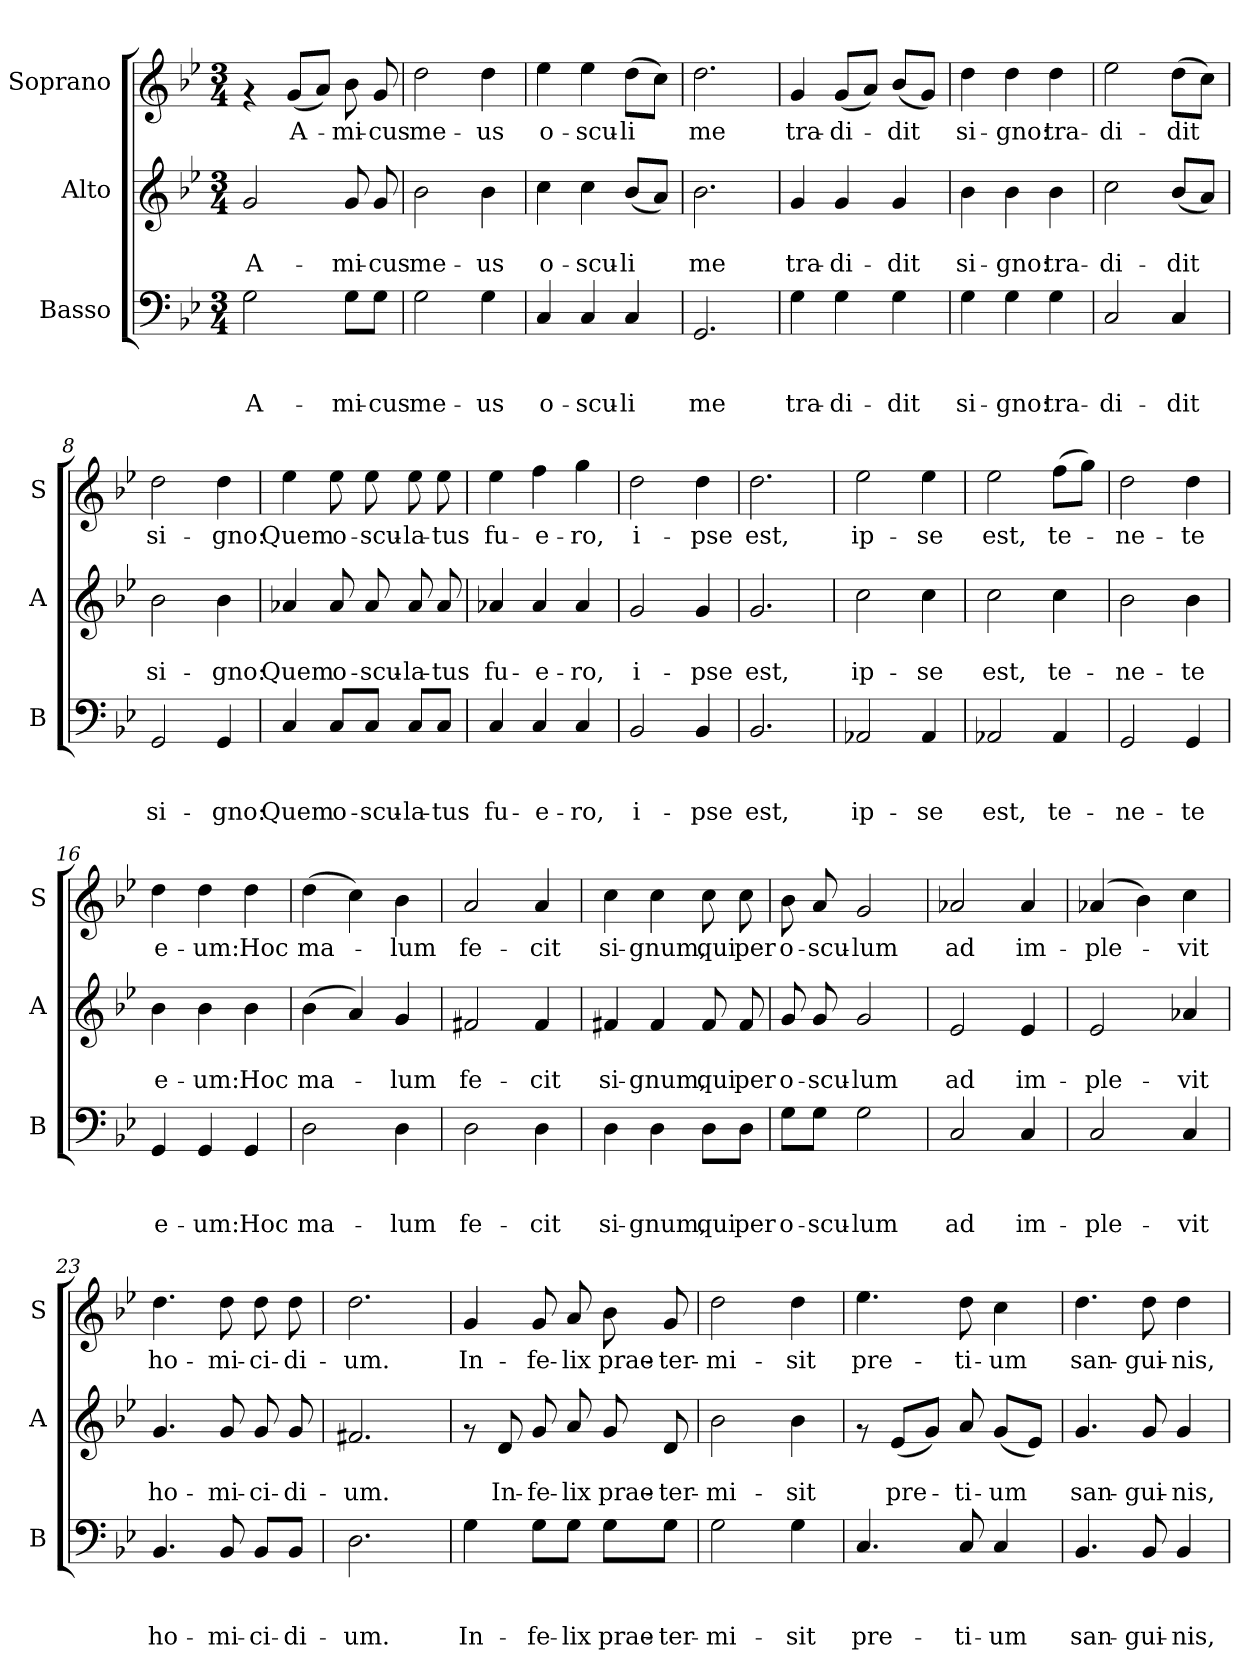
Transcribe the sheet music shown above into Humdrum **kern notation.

**kern	**text	**text	**text	**kern	**text	**text	**kern	**text
*part3	*part3	*part3	*part3	*part2	*part2	*part2	*part1	*part1
*staff3	*staff3	*staff3	*staff3	*staff2	*staff2	*staff2	*staff1	*staff1
*I"Basso	*	*	*	*I"Alto	*	*	*I"Soprano	*
*I'B	*	*	*	*I'A	*	*	*I'S	*
*clefF4	*	*	*	*clefG2	*	*	*clefG2	*
*k[b-e-]	*	*	*	*k[b-e-]	*	*	*k[b-e-]	*
*B-:	*	*	*	*B-:	*	*	*B-:	*
*M3/4	*	*	*	*M3/4	*	*	*M3/4	*
=1	=1	=1	=1	=1	=1	=1	=1	=1
!	!	!	!LO:LY:b	!	!	!LO:LY:b	!	!
2G\	.	.	A-	2g/	.	A-	4rf	.
!	!	!	!	!	!	!	!	!LO:LY:b
.	.	.	.	.	.	.	(<8g/L	A-
.	.	.	.	.	.	.	8a/J)	.
!	!	!	!LO:LY:b	!	!	!LO:LY:b	!	!LO:LY:b
8G\L	.	.	-mi-	8g/	.	-mi-	8b-\	-mi-
!	!	!	!LO:LY:b	!	!	!LO:LY:b	!	!LO:LY:b
8G\J	.	.	-cus	8g/	.	-cus	8g/	-cus
=2	=2	=2	=2	=2	=2	=2	=2	=2
!	!	!	!LO:LY:b	!	!	!LO:LY:b	!	!LO:LY:b
2G\	.	.	me-	2b-\	.	me-	2dd\	me-
!	!	!	!LO:LY:b	!	!	!LO:LY:b	!	!LO:LY:b
4G\	.	.	-us	4b-\	.	-us	4dd\	-us
=3	=3	=3	=3	=3	=3	=3	=3	=3
!	!	!	!LO:LY:b	!	!	!LO:LY:b	!	!LO:LY:b
4C/	.	.	o-	4cc\	.	o-	4ee-\	o-
!	!	!	!LO:LY:b	!	!	!LO:LY:b	!	!LO:LY:b
4C/	.	.	-scu-	4cc\	.	-scu-	4ee-\	-scu-
!	!	!	!LO:LY:b	!	!	!LO:LY:b	!	!LO:LY:b
4C/	.	.	-li	(<8b-/L	.	-li	(>8dd\L	-li
.	.	.	.	8a/J)	.	.	8cc\J)	.
=4	=4	=4	=4	=4	=4	=4	=4	=4
!	!	!	!LO:LY:b	!	!	!LO:LY:b	!	!LO:LY:b
2.GG/	.	.	me	2.b-\	.	me	2.dd\	me
!!LO:LB:g=z
=5	=5	=5	=5	=5	=5	=5	=5	=5
!	!	!	!LO:LY:b	!	!	!LO:LY:b	!	!LO:LY:b
4G\	.	.	tra-	4g/	.	tra-	4g/	tra-
!	!	!	!LO:LY:b	!	!	!LO:LY:b	!	!LO:LY:b
4G\	.	.	-di-	4g/	.	-di-	(<8g/L	-di-
.	.	.	.	.	.	.	8a/J)	.
!	!	!	!LO:LY:b	!	!	!LO:LY:b	!	!LO:LY:b
4G\	.	.	-dit	4g/	.	-dit	(<8b-/L	-dit
.	.	.	.	.	.	.	8g/J)	.
=6	=6	=6	=6	=6	=6	=6	=6	=6
!	!	!	!LO:LY:b	!	!	!LO:LY:b	!	!LO:LY:b
4G\	.	.	si-	4b-\	.	si-	4dd\	si-
!	!	!	!LO:LY:b	!	!	!LO:LY:b	!	!LO:LY:b
4G\	.	.	-gno:	4b-\	.	-gno:	4dd\	-gno:
!	!	!	!LO:LY:b	!	!	!LO:LY:b	!	!LO:LY:b
4G\	.	.	tra-	4b-\	.	tra-	4dd\	tra-
=7	=7	=7	=7	=7	=7	=7	=7	=7
!	!	!	!LO:LY:b	!	!	!LO:LY:b	!	!LO:LY:b
2C/	.	.	-di-	2cc\	.	-di-	2ee-\	-di-
!	!	!	!LO:LY:b	!	!	!LO:LY:b	!	!LO:LY:b
4C/	.	.	-dit	(<8b-/L	.	-dit	(>8dd\L	-dit
.	.	.	.	8a/J)	.	.	8cc\J)	.
=8	=8	=8	=8	=8	=8	=8	=8	=8
!	!	!	!LO:LY:b	!	!	!LO:LY:b	!	!LO:LY:b
2GG/	.	.	si-	2b-\	.	si-	2dd\	si-
!	!	!	!LO:LY:b	!	!	!LO:LY:b	!	!LO:LY:b
4GG/	.	.	-gno:	4b-\	.	-gno:	4dd\	-gno:
!!LO:LB:g=z
=9	=9	=9	=9	=9	=9	=9	=9	=9
!	!	!	!LO:LY:b	!	!	!LO:LY:b	!	!LO:LY:b
4C/	.	.	Quem	4a-X/	.	Quem	4ee-\	Quem
!	!	!	!LO:LY:b	!	!	!LO:LY:b	!	!LO:LY:b
8C/L	.	.	o-	8a-/	.	o-	8ee-\	o-
!	!	!	!LO:LY:b	!	!	!LO:LY:b	!	!LO:LY:b
8C/J	.	.	-scu-	8a-/	.	-scu-	8ee-\	-scu-
!	!	!	!LO:LY:b	!	!	!LO:LY:b	!	!LO:LY:b
8C/L	.	.	-la-	8a-/	.	-la-	8ee-\	-la-
!	!	!	!LO:LY:b	!	!	!LO:LY:b	!	!LO:LY:b
8C/J	.	.	-tus	8a-/	.	-tus	8ee-\	-tus
=10	=10	=10	=10	=10	=10	=10	=10	=10
!	!	!	!LO:LY:b	!	!	!LO:LY:b	!	!LO:LY:b
4C/	.	.	fu-	4a-X/	.	fu-	4ee-\	fu-
!	!	!	!LO:LY:b	!	!	!LO:LY:b	!	!LO:LY:b
4C/	.	.	-e-	4a-/	.	-e-	4ff\	-e-
!	!	!	!LO:LY:b	!	!	!LO:LY:b	!	!LO:LY:b
4C/	.	.	-ro,	4a-/	.	-ro,	4gg\	-ro,
=11	=11	=11	=11	=11	=11	=11	=11	=11
!	!	!	!LO:LY:b	!	!	!LO:LY:b	!	!LO:LY:b
2BB-/	.	.	i-	2g/	.	i-	2dd\	i-
!	!	!	!LO:LY:b	!	!	!LO:LY:b	!	!LO:LY:b
4BB-/	.	.	-pse	4g/	.	-pse	4dd\	-pse
=12	=12	=12	=12	=12	=12	=12	=12	=12
!	!	!	!LO:LY:b	!	!	!LO:LY:b	!	!LO:LY:b
2.BB-/	.	.	est,	2.g/	.	est,	2.dd\	est,
!!LO:PB:g=z
=13	=13	=13	=13	=13	=13	=13	=13	=13
!	!	!	!LO:LY:b	!	!	!LO:LY:b	!	!LO:LY:b
2AA-X/	.	.	ip-	2cc\	.	ip-	2ee-\	ip-
!	!	!	!LO:LY:b	!	!	!LO:LY:b	!	!LO:LY:b
4AA-/	.	.	-se	4cc\	.	-se	4ee-\	-se
=14	=14	=14	=14	=14	=14	=14	=14	=14
!	!	!	!LO:LY:b	!	!	!LO:LY:b	!	!LO:LY:b
2AA-X/	.	.	est,	2cc\	.	est,	2ee-\	est,
!	!	!	!LO:LY:b	!	!	!LO:LY:b	!	!LO:LY:b
4AA-/	.	.	te-	4cc\	.	te-	(>8ff\L	te-
.	.	.	.	.	.	.	8gg\J)	.
=15	=15	=15	=15	=15	=15	=15	=15	=15
!	!	!	!LO:LY:b	!	!	!LO:LY:b	!	!LO:LY:b
2GG/	.	.	-ne-	2b-\	.	-ne-	2dd\	-ne-
!	!	!	!LO:LY:b	!	!	!LO:LY:b	!	!LO:LY:b
4GG/	.	.	-te	4b-\	.	-te	4dd\	-te
=16	=16	=16	=16	=16	=16	=16	=16	=16
!	!	!	!LO:LY:b	!	!	!LO:LY:b	!	!LO:LY:b
4GG/	.	.	e-	4b-\	.	e-	4dd\	e-
!	!	!	!LO:LY:b	!	!	!LO:LY:b	!	!LO:LY:b
4GG/	.	.	-um:	4b-\	.	-um:	4dd\	-um:
!	!	!	!LO:LY:b	!	!	!LO:LY:b	!	!LO:LY:b
4GG/	.	.	Hoc	4b-\	.	Hoc	4dd\	Hoc
!!LO:PB:g=z
=17	=17	=17	=17	=17	=17	=17	=17	=17
!	!	!	!LO:LY:b	!	!	!LO:LY:b	!	!LO:LY:b
2D\	.	.	ma-	(>4b-\	.	ma-	(>4dd\	ma-
.	.	.	.	4a/)	.	.	4cc\)	.
!	!	!	!LO:LY:b	!	!	!LO:LY:b	!	!LO:LY:b
4D\	.	.	-lum	4g/	.	-lum	4b-\	-lum
=18	=18	=18	=18	=18	=18	=18	=18	=18
!	!	!	!LO:LY:b	!	!	!LO:LY:b	!	!LO:LY:b
2D\	.	.	fe-	2f#X/	.	fe-	2a/	fe-
!	!	!	!LO:LY:b	!	!	!LO:LY:b	!	!LO:LY:b
4D\	.	.	-cit	4f#/	.	-cit	4a/	-cit
=19	=19	=19	=19	=19	=19	=19	=19	=19
!	!	!	!LO:LY:b	!	!	!LO:LY:b	!	!LO:LY:b
4D\	.	.	si-	4f#X/	.	si-	4cc\	si-
!	!	!	!LO:LY:b	!	!	!LO:LY:b	!	!LO:LY:b
4D\	.	.	-gnum,	4f#/	.	-gnum,	4cc\	-gnum,
!	!	!	!LO:LY:b	!	!	!LO:LY:b	!	!LO:LY:b
8D\L	.	.	qui	8f#/	.	qui	8cc\	qui
!	!	!	!LO:LY:b	!	!	!LO:LY:b	!	!LO:LY:b
8D\J	.	.	per	8f#/	.	per	8cc\	per
=20	=20	=20	=20	=20	=20	=20	=20	=20
!	!	!	!LO:LY:b	!	!	!LO:LY:b	!	!LO:LY:b
8G\L	.	.	o-	8g/	.	o-	8b-\	o-
!	!	!	!LO:LY:b	!	!	!LO:LY:b	!	!LO:LY:b
8G\J	.	.	-scu-	8g/	.	-scu-	8a/	-scu-
!	!	!	!LO:LY:b	!	!	!LO:LY:b	!	!LO:LY:b
2G\	.	.	-lum	2g/	.	-lum	2g/	-lum
!!LO:LB:g=z
=21	=21	=21	=21	=21	=21	=21	=21	=21
!	!	!	!LO:LY:b	!	!	!LO:LY:b	!	!LO:LY:b
2C/	.	.	ad	2e-/	.	ad	2a-X/	ad
!	!	!	!LO:LY:b	!	!	!LO:LY:b	!	!LO:LY:b
4C/	.	.	im-	4e-/	.	im-	4a-/	im-
=22	=22	=22	=22	=22	=22	=22	=22	=22
!	!	!	!LO:LY:b	!	!	!LO:LY:b	!	!LO:LY:b
2C/	.	.	-ple-	2e-/	.	-ple-	(4a-X/	-ple-
.	.	.	.	.	.	.	4b-\)	.
!	!	!	!LO:LY:b	!	!	!LO:LY:b	!	!LO:LY:b
4C/	.	.	-vit	4a-X/	.	-vit	4cc\	-vit
=23	=23	=23	=23	=23	=23	=23	=23	=23
!	!	!	!LO:LY:b	!	!	!LO:LY:b	!	!LO:LY:b
4.BB-/	.	.	ho-	4.g/	.	ho-	4.dd\	ho-
!	!	!	!LO:LY:b	!	!	!LO:LY:b	!	!LO:LY:b
8BB-/	.	.	-mi-	8g/	.	-mi-	8dd\	-mi-
!	!	!	!LO:LY:b	!	!	!LO:LY:b	!	!LO:LY:b
8BB-/L	.	.	-ci-	8g/	.	-ci-	8dd\	-ci-
!	!	!	!LO:LY:b	!	!	!LO:LY:b	!	!LO:LY:b
8BB-/J	.	.	-di-	8g/	.	-di-	8dd\	-di-
=24	=24	=24	=24	=24	=24	=24	=24	=24
!	!	!	!LO:LY:b	!	!	!LO:LY:b	!	!LO:LY:b
2.D\	.	.	-um.	2.f#X/	.	-um.	2.dd\	-um.
!!LO:LB:g=z
=25	=25	=25	=25	=25	=25	=25	=25	=25
!	!	!	!LO:LY:b	!	!	!	!	!LO:LY:b
4G\	.	.	In-	8rf	.	.	4g/	In-
!	!	!	!	!	!	!LO:LY:b	!	!
.	.	.	.	8d/	.	In-	.	.
!	!	!	!LO:LY:b	!	!	!LO:LY:b	!	!LO:LY:b
8G\L	.	.	-fe-	8g/	.	-fe-	8g/	-fe-
!	!	!	!LO:LY:b	!	!	!LO:LY:b	!	!LO:LY:b
8G\J	.	.	-lix	8a/	.	-lix	8a/	-lix
!	!	!	!LO:LY:b	!	!	!LO:LY:b	!	!LO:LY:b
8G\L	.	.	prae-	8g/	.	prae-	8b-\	prae-
!	!	!	!LO:LY:b	!	!	!LO:LY:b	!	!LO:LY:b
8G\J	.	.	-ter-	8d/	.	-ter-	8g/	-ter-
=26	=26	=26	=26	=26	=26	=26	=26	=26
!	!	!	!LO:LY:b	!	!	!LO:LY:b	!	!LO:LY:b
2G\	.	.	-mi-	2b-\	.	-mi-	2dd\	-mi-
!	!	!	!LO:LY:b	!	!	!LO:LY:b	!	!LO:LY:b
4G\	.	.	-sit	4b-\	.	-sit	4dd\	-sit
=27	=27	=27	=27	=27	=27	=27	=27	=27
!	!	!	!LO:LY:b	!	!	!	!	!LO:LY:b
4.C/	.	.	pre-	8rf	.	.	4.ee-\	pre-
!	!	!	!	!	!	!LO:LY:b	!	!
.	.	.	.	(<8e-/L	.	pre-	.	.
.	.	.	.	8g/J)	.	.	.	.
!	!	!	!LO:LY:b	!	!	!LO:LY:b	!	!LO:LY:b
8C/	.	.	-ti-	8a/	.	-ti-	8dd\	-ti-
!	!	!	!LO:LY:b	!	!	!LO:LY:b	!	!LO:LY:b
4C/	.	.	-um	(<8g/L	.	-um	4cc\	-um
.	.	.	.	8e-/J)	.	.	.	.
=28	=28	=28	=28	=28	=28	=28	=28	=28
!	!	!	!LO:LY:b	!	!	!LO:LY:b	!	!LO:LY:b
4.BB-/	.	.	san-	4.g/	.	san-	4.dd\	san-
!	!	!	!LO:LY:b	!	!	!LO:LY:b	!	!LO:LY:b
8BB-/	.	.	-gui-	8g/	.	-gui-	8dd\	-gui-
!	!	!	!LO:LY:b	!	!	!LO:LY:b	!	!LO:LY:b
4BB-/	.	.	-nis,	4g/	.	-nis,	4dd\	-nis,
=	=	=	=	=	=	=	=	=
*-	*-	*-	*-	*-	*-	*-	*-	*-
